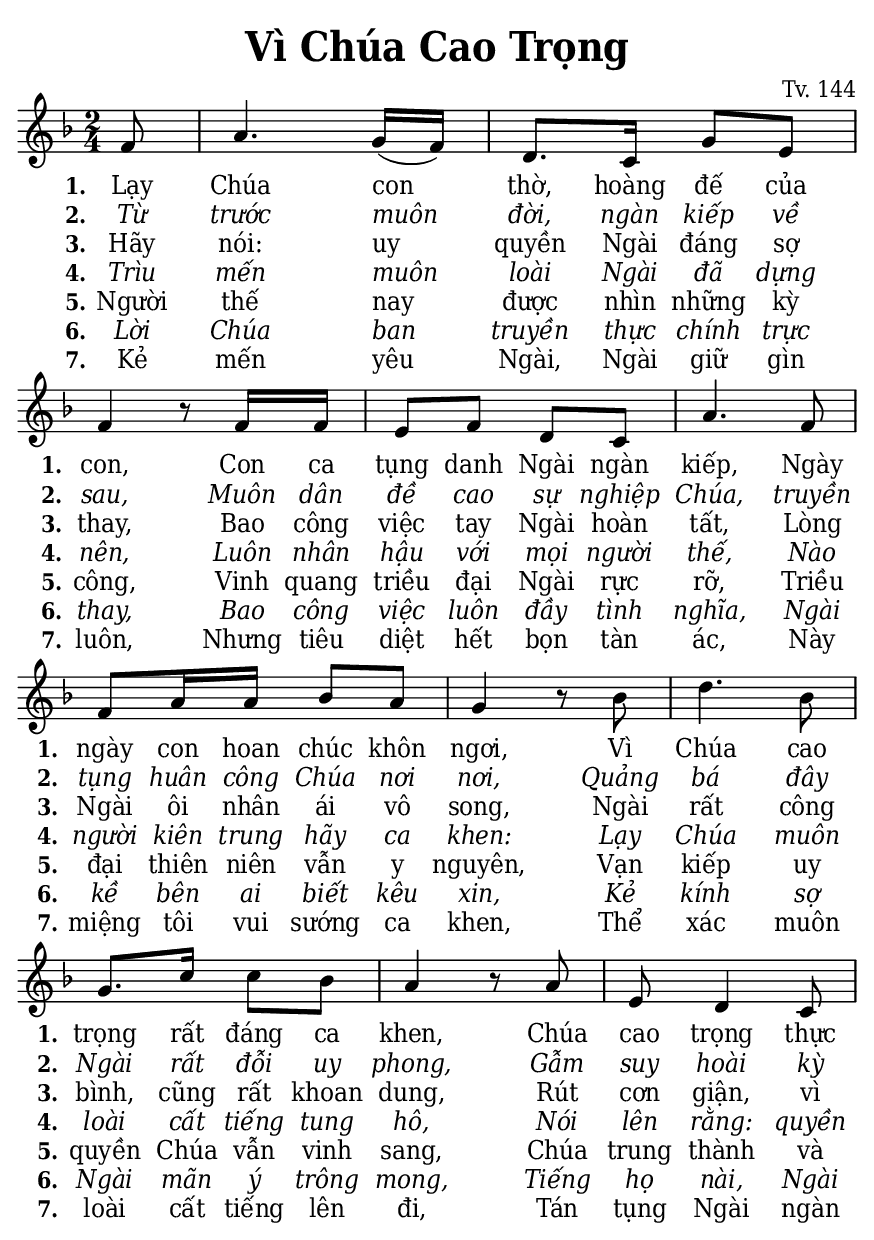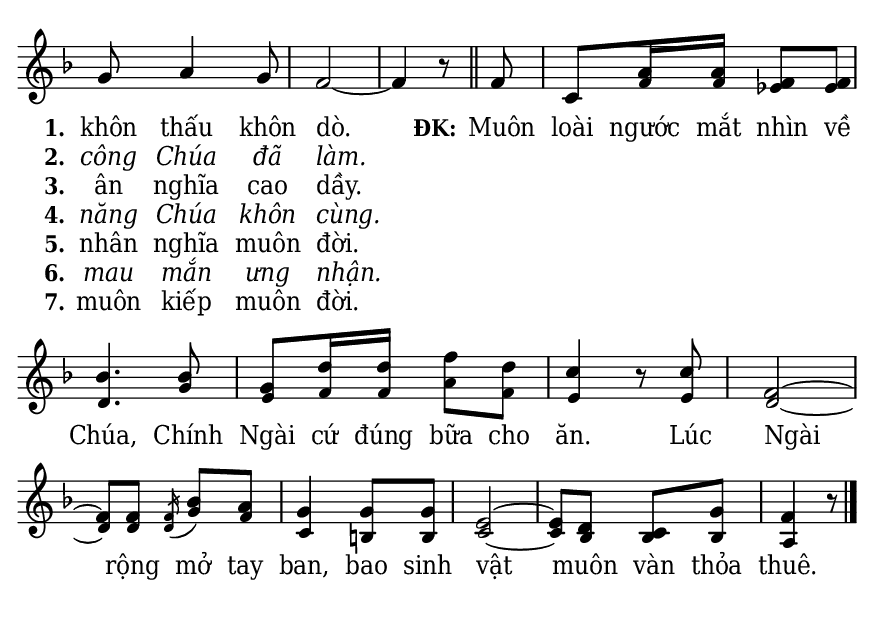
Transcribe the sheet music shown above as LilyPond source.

% Cài đặt chung\
\version "2.22.1"
\include "english.ly"

\header {
  title = \markup { \fontsize #1 "Vì Chúa Cao Trọng" }
  composer = "Tv. 144"
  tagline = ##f
}

% Nhạc phiên khúc
nhacPhienKhucSop = \relative c' {
  \autoPageBreaksOff
  \partial 8 f8 |
  a4. g16 (f) |
  d8. c16 g'8 e |
  f4 r8 f16 f |
  e8 f d c |
  a'4. f8 |
  f a16 a bf8 a |
  g4 r8 bf |
  d4. bf8 |
  g8. c16 c8 bf |
  a4 r8 a |
  e d4 c8 |
  
  \pageBreak
  
  g' a4 g8 |
  f2 ~ |
  f4 r8 \bar "||"
  
  <> \tweak extra-offset #'(-7.5 . -2.5) _\markup { \bold "ĐK:" }
  f |
  c a'16 a f8 f |
  bf4. bf8 |
  g d'16 d f8 d |
  c4 r8 c |
  f,2 ~ |
  f8 f \slashedGrace { f16 ( } bf8) a |
  g4 g8 g |
  e2 ~ |
  e8 d c g' |
  f4 r8 \bar "|."
}

nhacPhienKhucAlto = \relative c' {
  r8 |
  R2*13
  r4.
  f8 c f16 f ef8 ef |
  d4. g8 |
  e f16 f a8 f |
  e4 r8 e |
  d2 ~ |
  d8 d \slashedGrace {
    \tweak font-size #-3
    d16 ( } g8) f |
  c4 b!8 b |
  c2 ~ |
  c8 bf bf bf |
  a4 r8
}

% Lời phiên khúc
loiPhienKhucSop = \lyrics {
  <<
    {
      \set stanza = "1."
      Lạy Chúa con thờ, hoàng đế của con,
      Con ca tụng danh Ngài ngàn kiếp,
      Ngày ngày con hoan chúc khôn ngơi,
      Vì Chúa cao trọng rất đáng ca khen,
      Chúa cao trọng thực khôn thấu khôn dò.
    }
    \new Lyrics {
	    \set associatedVoice = "beSop"
	    \set stanza = "2."
      \override Lyrics.LyricText.font-shape = #'italic
	    Từ trước muôn đời, ngàn kiếp về sau,
	    Muôn dân đề cao sự nghiệp Chúa,
	    truyền tụng huân công Chúa nơi nơi,
	    Quảng bá đây Ngài rất đỗi uy phong,
	    Gẫm suy hoài kỳ công Chúa đã làm.
    }
    \new Lyrics {
	    \set associatedVoice = "beSop"
	    \set stanza = "3."
	    Hãy nói: uy quyền Ngài đáng sợ thay,
	    Bao công việc tay Ngài hoàn tất,
	    Lòng Ngài ôi nhân ái vô song,
	    Ngài rất công bình, cũng rất khoan dung,
	    Rút cơn giận, vì ân nghĩa cao dầy.
    }
    \new Lyrics {
	    \set associatedVoice = "beSop"
	    \set stanza = "4."
      \override Lyrics.LyricText.font-shape = #'italic
	    Trìu mến muôn loài Ngài đã dựng nên,
	    Luôn nhân hậu với mọi người thế,
	    Nào người kiên trung hãy ca khen:
	    Lạy Chúa muôn loài cất tiếng tung hô,
	    Nói lên rằng: quyền năng Chúa khôn cùng.
    }
    \new Lyrics {
	    \set associatedVoice = "beSop"
	    \set stanza = "5."
	    Người thế nay được nhìn những kỳ công,
	    Vinh quang triều đại Ngài rực rỡ,
	    Triều đại thiên niên vẫn y nguyên,
	    Vạn kiếp uy quyền Chúa vẫn vinh sang,
	    Chúa trung thành và nhân nghĩa muôn đời.
    }
    \new Lyrics {
	    \set associatedVoice = "beSop"
	    \set stanza = "6."
      \override Lyrics.LyricText.font-shape = #'italic
	    Lời Chúa ban truyền thực chính trực thay,
	    Bao công việc luôn đầy tình nghĩa,
	    Ngài kề bên ai biết kêu xin,
	    Kẻ kính sợ Ngài mãn ý trông mong,
	    Tiếng họ nài, Ngài mau mắn ưng nhận.
    }
    \new Lyrics {
	    \set associatedVoice = "beSop"
	    \set stanza = "7."
	    Kẻ mến yêu Ngài, Ngài giữ gìn luôn,
	    Nhưng tiêu diệt hết bọn tàn ác,
	    Này miệng tôi vui sướng ca khen,
	    Thể xác muôn loài cất tiếng lên đi,
	    Tán tụng Ngài ngàn muôn kiếp muôn đời.
    }
  >>
  %\set stanza = "ĐK:"
  \set stanza = ""
  Muôn loài ngước mắt nhìn về Chúa,
  Chính Ngài cứ đúng bữa cho ăn.
  Lúc Ngài rộng mở tay ban,
  bao sinh vật muôn vàn thỏa thuê.
}

% Dàn trang
\paper {
  #(set-paper-size "a5")
  top-margin = 3\mm
  bottom-margin = 3\mm
  left-margin = 3\mm
  right-margin = 3\mm
  indent = #0
  #(define fonts
	 (make-pango-font-tree "Deja Vu Serif Condensed"
	 		       "Deja Vu Serif Condensed"
			       "Deja Vu Serif Condensed"
			       (/ 20 20)))
  print-page-number = ##f
  system-system-spacing = #'((basic-distance . 0.1) (padding . 2))
  ragged-bottom = ##t
}

TongNhip = {
  \key f \major \time 2/4
  \set Timing.beamExceptions = #'()
  \set Timing.baseMoment = #(ly:make-moment 1/4)
}

% mã nguồn cho những chức năng chưa hỗ trợ trong phiên bản lilypond hiện tại
% cung cấp bởi cộng đồng lilypond khi gửi email đến lilypond-user@gnu.org
% Đổi kích thước nốt cho bè phụ
notBePhu =
#(define-music-function (font-size music) (number? ly:music?)
   (for-some-music
     (lambda (m)
       (if (music-is-of-type? m 'rhythmic-event)
           (begin
             (set! (ly:music-property m 'tweaks)
                   (cons `(font-size . ,font-size)
                         (ly:music-property m 'tweaks)))
             #t)
           #f))
     music)
   music)

% in số phiên khúc trên mỗi dòng
#(define (add-grob-definition grob-name grob-entry)
    (set! all-grob-descriptions
          (cons ((@@ (lily) completize-grob-entry)
                 (cons grob-name grob-entry))
                all-grob-descriptions)))

#(add-grob-definition
   'StanzaNumberSpanner
   `((direction . ,LEFT)
     (font-series . bold)
     (padding . 1)
     (side-axis . ,X)
     (stencil . ,ly:text-interface::print)
     (X-offset . ,ly:side-position-interface::x-aligned-side)
     (Y-extent . ,grob::always-Y-extent-from-stencil)
     (meta . ((class . Spanner)
              (interfaces . (font-interface
                             side-position-interface
                             stanza-number-interface
                             text-interface))))))

\layout {
   \context {
     \Global
     \grobdescriptions #all-grob-descriptions
   }
   \context {
     \Score
     \remove Stanza_number_align_engraver
     \consists
       #(lambda (context)
          (let ((texts '())
                (syllables '()))
            (make-engraver
             (acknowledgers
              ((stanza-number-interface engraver grob source-engraver)
                 (set! texts (cons grob texts)))
              ((lyric-syllable-interface engraver grob source-engraver)
                 (set! syllables (cons grob syllables))))
             ((stop-translation-timestep engraver)
                (for-each
                 (lambda (text)
                   (for-each
                    (lambda (syllable)
                      (ly:pointer-group-interface::add-grob text
'side-support-elements syllable))
                    syllables))
                 texts)
                (set! syllables '())))))
   }
   \context {
     \Lyrics
     \remove Stanza_number_engraver
     \consists
       #(lambda (context)
          (let ((text #f)
                (last-stanza #f))
            (make-engraver
             ((process-music engraver)
                (let ((stanza (ly:context-property context 'stanza #f)))
                  (if (and stanza (not (equal? stanza last-stanza)))
                      (let ((column (ly:context-property context
'currentCommandColumn)))
                        (set! last-stanza stanza)
                        (if text
                            (ly:spanner-set-bound! text RIGHT column))

                        (set! text (ly:engraver-make-grob engraver
'StanzaNumberSpanner '()))
                        (ly:grob-set-property! text 'text stanza)
                        (ly:spanner-set-bound! text LEFT column)))))
             ((finalize engraver)
                (if text
                    (let ((column (ly:context-property context
'currentCommandColumn)))
                      (ly:spanner-set-bound! text RIGHT column)))))))
     \override StanzaNumberSpanner.horizon-padding = 10000
   }
}
% kết thúc mã nguồn

\score {
  \new ChoirStaff <<
    \new Staff \with {
        \consists "Merge_rests_engraver"
        printPartCombineTexts = ##f
      }
      <<
      \new Voice \TongNhip \partCombine 
        \nhacPhienKhucSop
        \notBePhu -1 { \nhacPhienKhucAlto }
      \new NullVoice = beSop \nhacPhienKhucSop
      \new Lyrics \lyricsto beSop \loiPhienKhucSop
      >>
  >>
  \layout {
    \override Lyrics.LyricSpace.minimum-distance = #1.5
    \override Score.BarNumber.break-visibility = ##(#f #f #f)
    \override Score.SpacingSpanner.uniform-stretching = ##t
  } 
}
